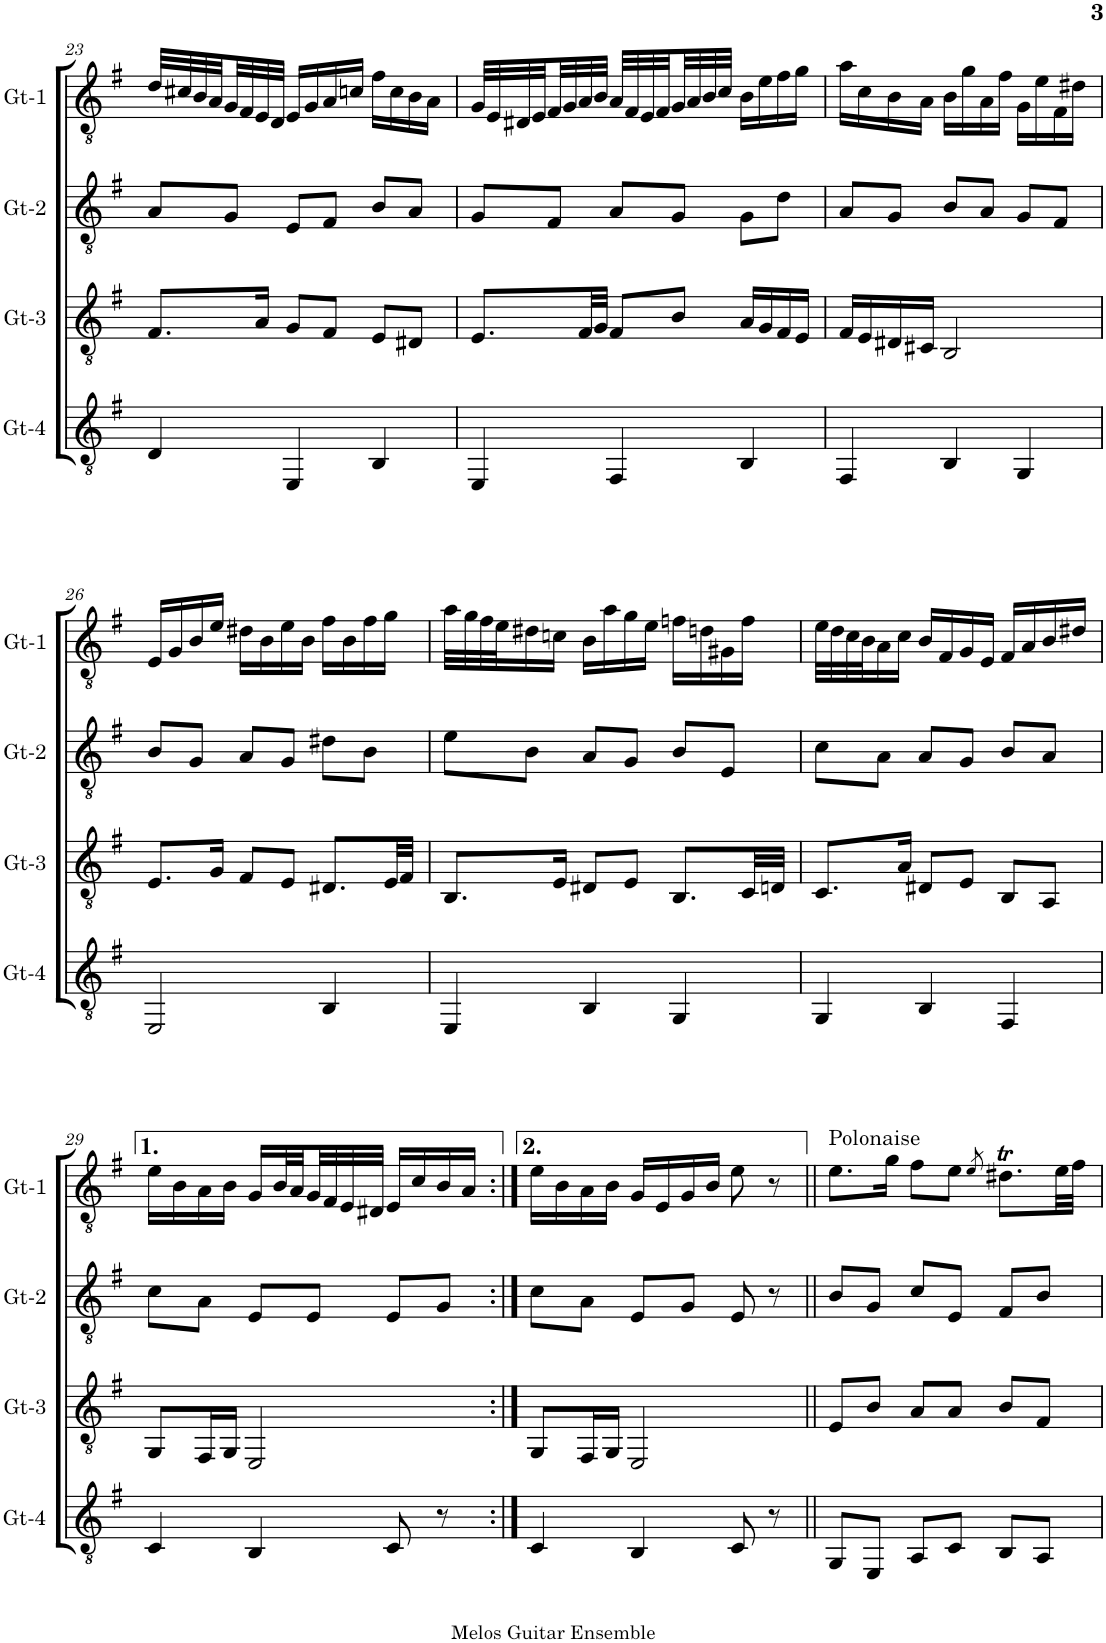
**kern	**kern	**kern	**kern
*part4	*part3	*part2	*part1
*staff4	*staff3	*staff2	*staff1
*I"Gt-4	*I"Gt-3	*I"Gt-2	*I"Gt-1
*I'Gt-4	*I'Gt-3	*I'Gt-2	*I'Gt-1
!!LO:PB:g=z
*clefGv2	*clefGv2	*clefGv2	*clefGv2
*k[f#]	*k[f#]	*k[f#]	*k[f#]
*M3/4	*M3/4	*M3/4	*M3/4
=23	=23	=23	=23
4D/	8.F#/L	8A/L	32d/LLL
.	.	.	32c#X/
.	.	.	32B/
.	.	.	32A/
.	.	8G/J	32G/
.	.	.	32F#/
.	16A/Jk	.	32E/
.	.	.	32D/JJJ
4EE/	8G/L	8E/L	16E/LL
.	.	.	16G/
.	8F#/J	8F#/J	16A/
.	.	.	16cn/JJ
4BB/	8E/L	8B/L	16f#\LL
.	.	.	16c\
.	8D#X/J	8A/J	16B\
.	.	.	16A\JJ
=24	=24	=24	=24
4EE/	8.E/L	8G/L	32G/LLL
.	.	.	32E/
.	.	.	32D#X/
.	.	.	32E/
.	.	8F#/J	32F#/
.	.	.	32G/
.	32F#/LL	.	32A/
.	32G/JJJ	.	32B/JJJ
4FF#/	8F#/L	8A/L	32A/LLL
.	.	.	32F#/
.	.	.	32E/
.	.	.	32F#/
.	8B/J	8G/J	32G/
.	.	.	32A/
.	.	.	32B/
.	.	.	32c/JJJ
4BB/	16A/LL	8G\L	16B\LL
.	16G/	.	16e\
.	16F#/	8d\J	16f#\
.	16E/JJ	.	16g\JJ
=25	=25	=25	=25
4FF#/	16F#/LL	8A/L	16a\LL
.	16E/	.	16c\
.	16D#X/	8G/J	16B\
.	16C#X/JJ	.	16A\JJ
4BB/	2BB/	8B/L	16B\LL
.	.	.	16g\
.	.	8A/J	16A\
.	.	.	16f#\JJ
4GG/	.	8G/L	16G\LL
.	.	.	16e\
.	.	8F#/J	16F#\
.	.	.	16d#X\JJ
!!LO:LB:g=z
=26	=26	=26	=26
2EE/	8.E/L	8B/L	16E/LL
.	.	.	16G/
.	.	8G/J	16B/
.	16G/Jk	.	16e/JJ
.	8F#/L	8A/L	16d#X\LL
.	.	.	16B\
.	8E/J	8G/J	16e\
.	.	.	16B\JJ
4BB/	8.D#X/L	8d#X\L	16f#\LL
.	.	.	16B\
.	.	8B\J	16f#\
.	32E/LL	.	16g\JJ
.	32F#/JJJ	.	.
=27	=27	=27	=27
4EE/	8.BB/L	8e\L	32a\LLL
.	.	.	32g\
.	.	.	32f#\
.	.	.	32e\J
.	.	8B\J	16d#X\
.	16E/Jk	.	16cn\JJ
4BB/	8D#X/L	8A/L	16B\LL
.	.	.	16a\
.	8E/J	8G/J	16g\
.	.	.	16e\JJ
4GG/	8.BB/L	8B/L	16fn\LL
.	.	.	16dn\
.	.	8E/J	16G#X\
.	32C/LL	.	16f\JJ
.	32Dn/JJJ	.	.
=28	=28	=28	=28
4GG/	8.C/L	8c\L	32e\LLL
.	.	.	32d\
.	.	.	32c\
.	.	.	32B\J
.	.	8A\J	16A\
.	16A/Jk	.	16c\JJ
4BB/	8D#X/L	8A/L	16B/LL
.	.	.	16F#/
.	8E/J	8G/J	16G/
.	.	.	16E/JJ
4FF#/	8BB/L	8B/L	16F#/LL
.	.	.	16A/
.	8AA/J	8A/J	16B/
.	.	.	16d#X/JJ
!!LO:LB:g=z
=29	=29	=29	=29
4C/	8GG/L	8c\L	16e\LL
.	.	.	16B\
.	16FF#/L	8A\J	16A\
.	16GG/JJ	.	16B\JJ
4BB/	2EE/	8E/L	16G/LL
.	.	.	32B/L
.	.	.	32A/
.	.	8E/J	32G/
.	.	.	32F#/
.	.	.	32E/
.	.	.	32D#X/JJJ
8C/	.	8E/L	16E/LL
.	.	.	16c/
8r	.	8G/J	16B/
.	.	.	16A/JJ
=30:|!	=30:|!	=30:|!	=30:|!
4C/	8GG/L	8c\L	16e\LL
.	.	.	16B\
.	16FF#/L	8A\J	16A\
.	16GG/JJ	.	16B\JJ
4BB/	2EE/	8E/L	16G/LL
.	.	.	16E/
.	.	8G/J	16G/
.	.	.	16B/JJ
8C/	.	8E/	8e\
8r	.	8r	8r
=31||	=31||	=31||	=31||
!	!	!	!LO:TX:a:t=Polonaise
8GG/L	8E/L	8B/L	8.e\L
8EE/J	8B/J	8G/J	.
.	.	.	16g\Jk
8AA/L	8A/L	8c/L	8f#\L
8C/J	8A/J	8E/J	8e\J
.	.	.	8qe/
8BB/L	8B/L	8F#/L	8.d#Xt\L
8AA/J	8F#/J	8B/J	.
.	.	.	32e\LL
.	.	.	32f#\JJJ
=	=	=	=
*-	*-	*-	*-
